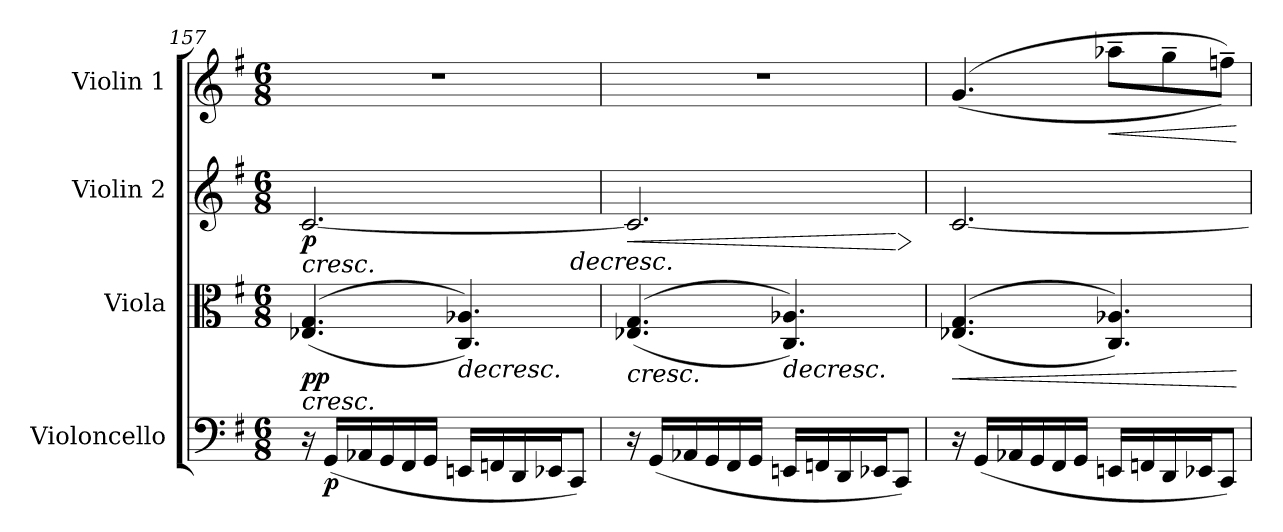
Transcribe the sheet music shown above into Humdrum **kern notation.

**kern	**dynam	**kern	**dynam	**kern	**dynam	**kern	**dynam
*part4	*part4	*part3	*part3	*part2	*part2	*part1	*part1
*staff4	*staff4	*staff3	*staff3	*staff2	*staff2	*staff1	*staff1
*I"Violoncello	*	*I"Viola	*	*I"Violin 2	*	*I"Violin 1	*
*I'Vc	*	*I'Vla	*	*I'Vln	*	*I'Vln	*
*clefF4	*	*clefC3	*	*clefG2	*	*clefG2	*
*k[f#]	*	*k[f#]	*	*k[f#]	*	*k[f#]	*
*M6/8	*	*M6/8	*	*M6/8	*	*M6/8	*
=157	=157	=157	=157	=157	=157	=157	=157
!	!	!	!LO:HP:b	!	!LO:HP:b	!	!
*	*	*	*	*^	*	*	*
!	!	!	!LO:DY:n=1:b	!	!	!	!	!
!	!	!	!LO:DY:n=2:b	!	!	!LO:DY:n=1:b	!	!
16r	.	((>4.E-X/ 4.G/	< p p	[2.c/	4ryy	< p	2.r	.
!	!LO:DY:b	!	!	!	!	!	!	!
(16GG/LL	p	.	.	.	.	.	.	.
16AA-X/	.	.	.	.	.	.	.	.
16GG/	.	.	.	.	.	.	.	.
16FF#/	.	.	.	.	8ryy	.	.	.
16GG/JJ	.	.	.	.	.	.	.	.
!	!	!	!LO:HP:b	!	!	!	!	!
16EEn/LL	.	4.C/ 4.A-X/))	>	.	4ryy	.	.	.
16FFn/	.	.	.	.	.	.	.	.
16DD/	.	.	.	.	.	.	.	.
16EE-X/J	.	.	.	.	.	.	.	.
!	!	!	!	!	!	!LO:HP:b	!	!
8CC/J)	.	.	.	.	8ryy	>	.	.
*	*	*	*	*v	*v	*	*	*
.	.	.	[	.	.	.	.
!!LO:PB:g=z
=158	=158	=158	=158	=158	=158	=158	=158
!	!	!	!LO:HP:b	!	!LO:HP:b	!	!
*	*	*	*	*^	*	*	*
16r	.	((>4.E-X/ 4.G/	<	2.c/]	4.ryy	<	2.r	.
(16GG/LL	.	.	.	.	.	.	.	.
16AA-X/	.	.	.	.	.	.	.	.
16GG/	.	.	.	.	.	.	.	.
16FF#/	.	.	.	.	.	.	.	.
16GG/JJ	.	.	.	.	.	.	.	.
!	!	!	!LO:HP:n=1:b	!	!	!	!	!
16EEn/LL	.	4.C/ 4.A-X/))	] >	.	4ryy	.	.	.
16FFn/	.	.	.	.	.	.	.	.
16DD/	.	.	.	.	.	.	.	.
16EE-X/J	.	.	.	.	.	.	.	.
!	!	!	!	!	!	!LO:HP:n=1:b	!	!
8CC/J)	.	.	.	.	8ryy	[ >	.	.
*	*	*	*	*v	*v	*	*	*
.	.	.	[	.	]	.	.
=159	=159	=159	=159	=159	=159	=159	=159
!	!	!	!LO:HP:b	!	!	!	!LO:DY:b
*	*	*	*	*^	*	*	*
!	!	!	!	!	!	!	!	!LO:DY:n=1:b
16r	.	((>4.E-X/ 4.G/	<	[2.c/	4.ryy	.	((4.g/	p other-dynamics
(16GG/LL	.	.	.	.	.	.	.	.
16AA-X/	.	.	.	.	.	.	.	.
16GG/	.	.	.	.	.	.	.	.
16FF#/	.	.	.	.	.	.	.	.
16GG/JJ	.	.	.	.	.	.	.	.
!	!	!	!	!	!	!	!	!LO:HP:b
16EEn/LL	.	4.C/ 4.A-X/))	]	.	4ryy	.	8aa-X~\L	<
16FFn/	.	.	.	.	.	.	.	.
16DD/	.	.	.	.	.	.	8gg~\	.
16EE-X/J	.	.	.	.	.	.	.	.
8CC/J)	.	.	.	.	8ryy	[	8ffn~\J))	.
*	*	*	*	*v	*v	*	*	*
.	.	.	[	.	]	.	[
=	=	=	=	=	=	=	=
*-	*-	*-	*-	*-	*-	*-	*-
